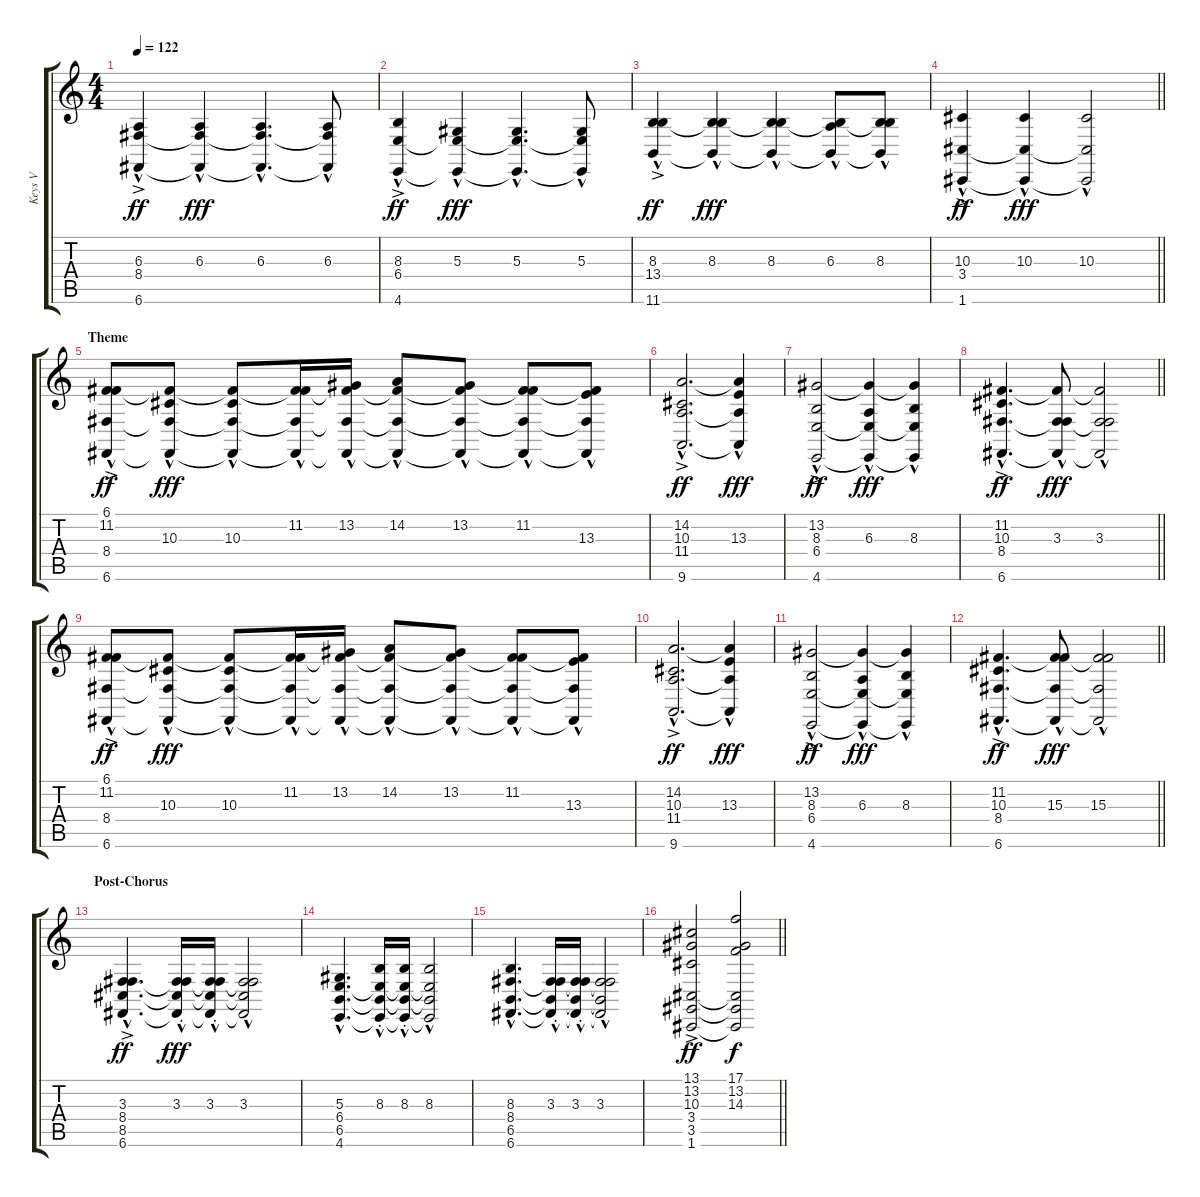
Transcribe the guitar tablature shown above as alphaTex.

\track ("Keys V" "Keys V") {instrument stringensemble1}
\staff {score tabs}
\tuning (C4 G3 Eb3 Bb2 F2 C2) {hide}
\ts (4 4)
\section ("" "")
\tempo 122
\clef g2
\ks c
(6.3{hac} 8.4{ac} 6.6{ac}).4{dy ff} (6.3{hac} 8.4{t} 6.6{t}).4{dy fff} (6.3{hac} 8.4{t} 6.6{t}).4{d} (6.3{hac} 8.4{t} 6.6{t}).8 |
(8.3{hac} 6.4{ac} 4.6{ac}).4{dy ff} (5.3{hac} 6.4{t} 4.6{t}).4{dy fff} (5.3{hac} 6.4{t} 4.6{t}).4{d} (5.3{hac} 6.4{t} 4.6{t}).8 |
(8.3{hac} 13.4{ac} 11.6{ac}).4{dy ff} (8.3{hac} 13.4{t} 11.6{t}).4{dy fff} (8.3{hac} 13.4{t} 11.6{t}).4 (6.3{hac} 13.4{t} 11.6{t}).8 (8.3{hac} 13.4{t} 11.6{t}).8 |
\barLineRight lightlight
(10.3{hac} 3.4{ac} 1.6{ac}).4{dy ff} (10.3{hac} 3.4{t} 1.6{t}).4{dy fff} (10.3{hac} 3.4{t} 1.6{t}).2 |
\section ("" "Theme")
(6.1{hac} 11.2{hac} 8.4{ac} 6.6{ac}).8{dy ff volume 11} (6.1{t} 10.3{hac} 8.4{t} 6.6{t}).8{dy fff} (6.1{t} 10.3{hac} 8.4{t} 6.6{t}).8 (6.1{t} 11.2{hac} 8.4{t} 6.6{t}).16 (6.1{t} 13.2{hac} 8.4{t} 6.6{t}).16 (6.1{t} 14.2{hac} 8.4{t} 6.6{t}).8 (6.1{t} 13.2{hac} 8.4{t} 6.6{t}).8 (6.1{t} 11.2{hac} 8.4{t} 6.6{t}).8 (6.1{t} 13.3{hac} 8.4{t} 6.6{t}).8 |
(14.2 10.3{hac} 11.4{ac} 9.6{ac}).2{d dy ff} (14.2{t} 13.3{hac} 11.4{t} 9.6{t}).4{dy fff} |
(13.2 8.3{hac} 6.4{ac} 4.6{ac}).2{dy ff} (13.2{t} 6.3{hac} 6.4{t} 4.6{t}).4{dy fff} (13.2{t} 8.3{hac} 6.4{t} 4.6{t}).4 |
\barLineRight lightlight
(11.2 10.3{hac} 8.4{ac} 6.6{ac}).4{d dy ff} (11.2{t} 3.3{hac} 8.4{t} 6.6{t}).8{dy fff} (11.2{t} 3.3{hac} 8.4{t} 6.6{t}).2 |
\section ("" "")
(6.1{hac} 11.2{hac} 8.4{ac} 6.6{ac}).8{dy ff} (6.1{t} 10.3{hac} 8.4{t} 6.6{t}).8{dy fff} (6.1{t} 10.3{hac} 8.4{t} 6.6{t}).8 (6.1{t} 11.2{hac} 8.4{t} 6.6{t}).16 (6.1{t} 13.2{hac} 8.4{t} 6.6{t}).16 (6.1{t} 14.2{hac} 8.4{t} 6.6{t}).8 (6.1{t} 13.2{hac} 8.4{t} 6.6{t}).8 (6.1{t} 11.2{hac} 8.4{t} 6.6{t}).8 (6.1{t} 13.3{hac} 8.4{t} 6.6{t}).8 |
(14.2 10.3{hac} 11.4{ac} 9.6{ac}).2{d dy ff} (14.2{t} 13.3{hac} 11.4{t} 9.6{t}).4{dy fff} |
(13.2 8.3{hac} 6.4{ac} 4.6{ac}).2{dy ff} (13.2{t} 6.3{hac} 6.4{t} 4.6{t}).4{dy fff} (13.2{t} 8.3{hac} 6.4{t} 4.6{t}).4 |
\barLineRight lightlight
(11.2 10.3{hac} 8.4{ac} 6.6{ac}).4{d dy ff} (11.2{t} 15.3{hac} 8.4{t} 6.6{t}).8{dy fff} (11.2{t} 15.3{hac} 8.4{t} 6.6{t}).2 |
\section ("" "Post-Chorus")
(3.3{hac} 8.4{ac} 8.5 6.6{ac}).4{d dy ff volume 13} (3.3{hac st} 8.4{t} 8.5{t} 6.6{t}).16{dy fff} (3.3{hac st} 8.4{t} 8.5{t} 6.6{t}).16 (3.3{hac} 8.4{t} 8.5{t} 6.6{t}).2 |
(5.3{hac} 6.4 6.5 4.6).4{d} (8.3{hac st} 6.4{t} 6.5{t} 4.6{t}).16 (8.3{hac st} 6.4{t} 6.5{t} 4.6{t}).16 (8.3{hac} 6.4{t} 6.5{t} 4.6{t}).2 |
(8.3{hac} 8.4 6.5{hac} 6.6{hac}).4{d} (3.3{hac st} 8.4{t} 6.5{t} 6.6{t}).16 (3.3{hac st} 8.4{t} 6.5{t} 6.6{t}).16 (3.3{hac} 8.4{t} 6.5{t} 6.6{t}).2 |
\barLineRight lightlight
(13.1 13.2 10.3 3.4{ac} 3.5 1.6{ac}).2{dy ff volume 11} (17.1 13.2 14.3 3.4{t} 3.5{t} 1.6{t}).2{dy f}
